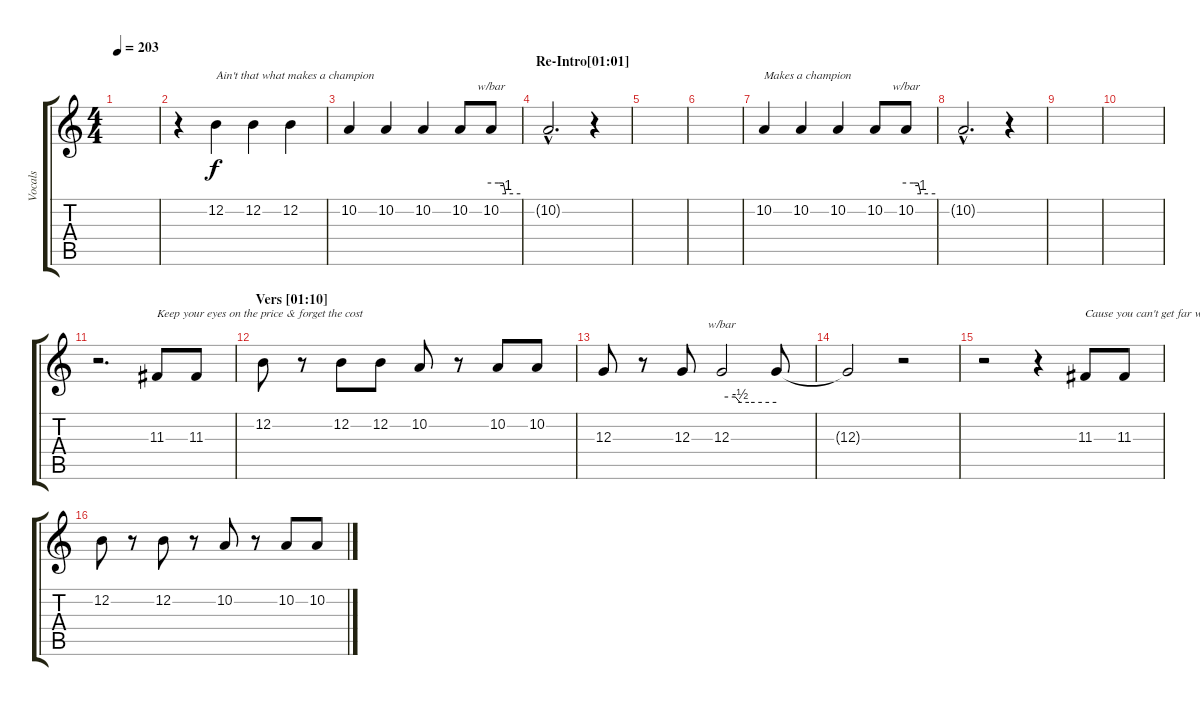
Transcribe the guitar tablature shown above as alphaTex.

\track ("Vocals" "Vocals") {instrument accordion}
\staff {score tabs}
\tuning (E4 B3 G3 D3 A2 E2) {hide}
\ts (4 4)
\tempo 203
\clef g2
\ks c
|
r.4 12.2.4{txt "Ain't that what makes a champion "} 12.2.4 12.2.4 |
10.2.4 10.2.4 10.2.4 10.2.8 10.2.8{tbe (custom default 0 0 15 0 25 0 30 -4 60 -4)} |
\section ("" "Re-Intro[01:01]")
10.2{hac t}.2{d} r.4 |
|
|
10.2.4{txt "Makes a champion"} 10.2.4 10.2.4 10.2.8 10.2.8{tbe (custom default 0 0 15 0 25 0 30 -4 60 -4)} |
10.2{hac t}.2{d} r.4 |
|
|
r.2{d} 11.3.8{txt "Keep your eyes on the price & forget the cost "} 11.3.8 |
\section ("" "Vers [01:10]")
12.2.8 r.8 12.2.8 12.2.8 10.2.8 r.8 10.2.8 10.2.8 |
12.3.8 r.8 12.3.8 12.3.2{tbe (custom default 0 0 15 0 20 -2 30 -2 60 -2) volume 9} 12.3{t}.8 |
12.3{t}.2 r.2 |
r.2{volume 13} r.4 11.3.8{txt "Cause you can't get far when you're slacking off "} 11.3.8 |
12.2.8 r.8 12.2.8 r.8 10.2.8 r.8 10.2.8 10.2.8
